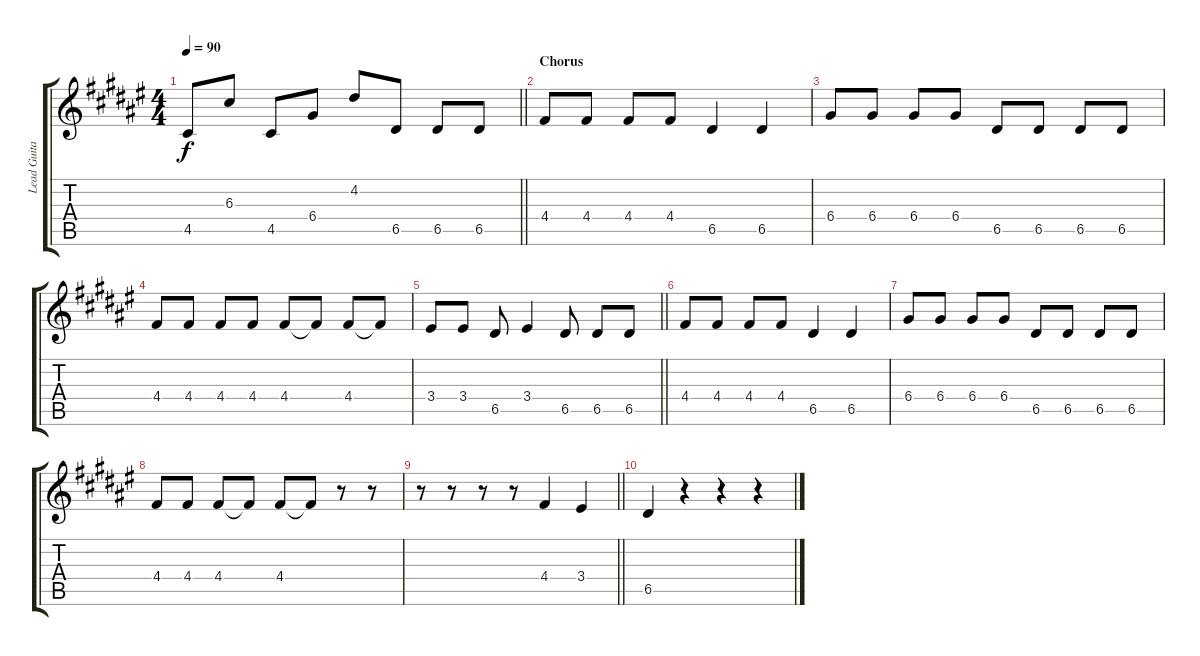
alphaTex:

\track ("Lead Guitar" "Lead Guita") {instrument acousticguitarsteel}
\staff {score tabs}
\tuning (E4 B3 G3 D3 A2 E2) {hide}
\ts (4 4)
\tempo 90
\clef g2
\barLineRight lightlight
\ks d#minor
4.5.8{dy f} 6.3.8 4.5.8 6.4.8 4.2.8 6.5.8 6.5.8 6.5.8 |
\section ("" "Chorus")
4.4.8 4.4.8 4.4.8 4.4.8 6.5.4 6.5.4 |
6.4.8 6.4.8 6.4.8 6.4.8 6.5.8 6.5.8 6.5.8 6.5.8 |
4.4.8 4.4.8 4.4.8 4.4.8 4.4.8 4.4{t}.8 4.4.8 4.4{t}.8 |
\barLineRight lightlight
3.4.8 3.4.8 6.5.8 3.4.4 6.5.8 6.5.8 6.5.8 |
4.4.8 4.4.8 4.4.8 4.4.8 6.5.4 6.5.4 |
6.4.8 6.4.8 6.4.8 6.4.8 6.5.8 6.5.8 6.5.8 6.5.8 |
4.4.8 4.4.8 4.4.8 4.4{t}.8 4.4.8 4.4{t}.8 r.8 r.8 |
\barLineRight lightlight
r.8 r.8 r.8 r.8 4.4.4 3.4.4 |
6.5.4 r.4 r.4 r.4
